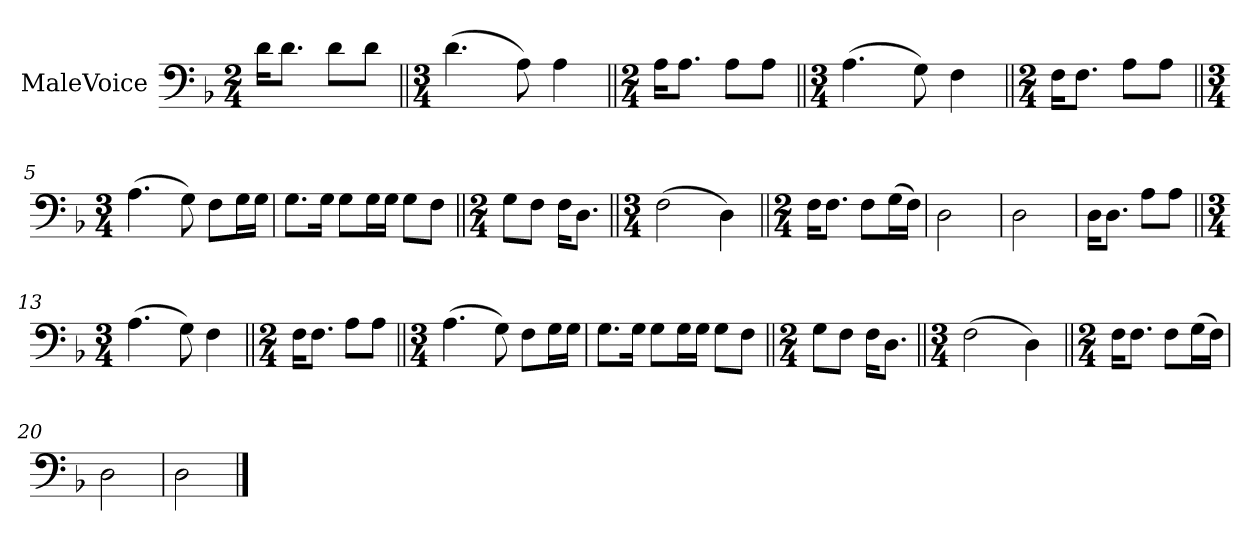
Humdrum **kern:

**kern
*part1
*staff1
*I"MaleVoice
*clefF4
*k[b-]
*M2/4
*MM66
=
16d\KL
8.d\J
8d\L
8d\J
=1||
*M3/4
(4.d
8A)
4A
=2||
*M2/4
16A\KL
8.A\J
8A\L
8A\J
=3||
*M3/4
(4.A
8G)
4F
=4||
*M2/4
16F\KL
8.F\J
8A\L
8A\J
=5||
*M3/4
(4.A
8G)
8F\L
16G\L
16G\JJ
=6
8.G\L
16G\Jk
8G\L
16G\L
16G\JJ
8G\L
8F\J
=7||
*M2/4
8G\L
8F\J
16F\KL
8.D\J
=8||
*M3/4
(2F
4D)
=9||
*M2/4
16F\KL
8.F\J
8F\L
(16G\L
16F\JJ)
=10
2D
=11
2D
=12
16D\KL
8.D\J
8A\L
8A\J
=13||
*M3/4
(4.A
8G)
4F
=14||
*M2/4
16F\KL
8.F\J
8A\L
8A\J
=15||
*M3/4
(4.A
8G)
8F\L
16G\L
16G\JJ
=16
8.G\L
16G\Jk
8G\L
16G\L
16G\JJ
8G\L
8F\J
=17||
*M2/4
8G\L
8F\J
16F\KL
8.D\J
=18||
*M3/4
(2F
4D)
=19||
*M2/4
16F\KL
8.F\J
8F\L
(16G\L
16F\JJ)
=20
2D
=21
2D
==
*-
